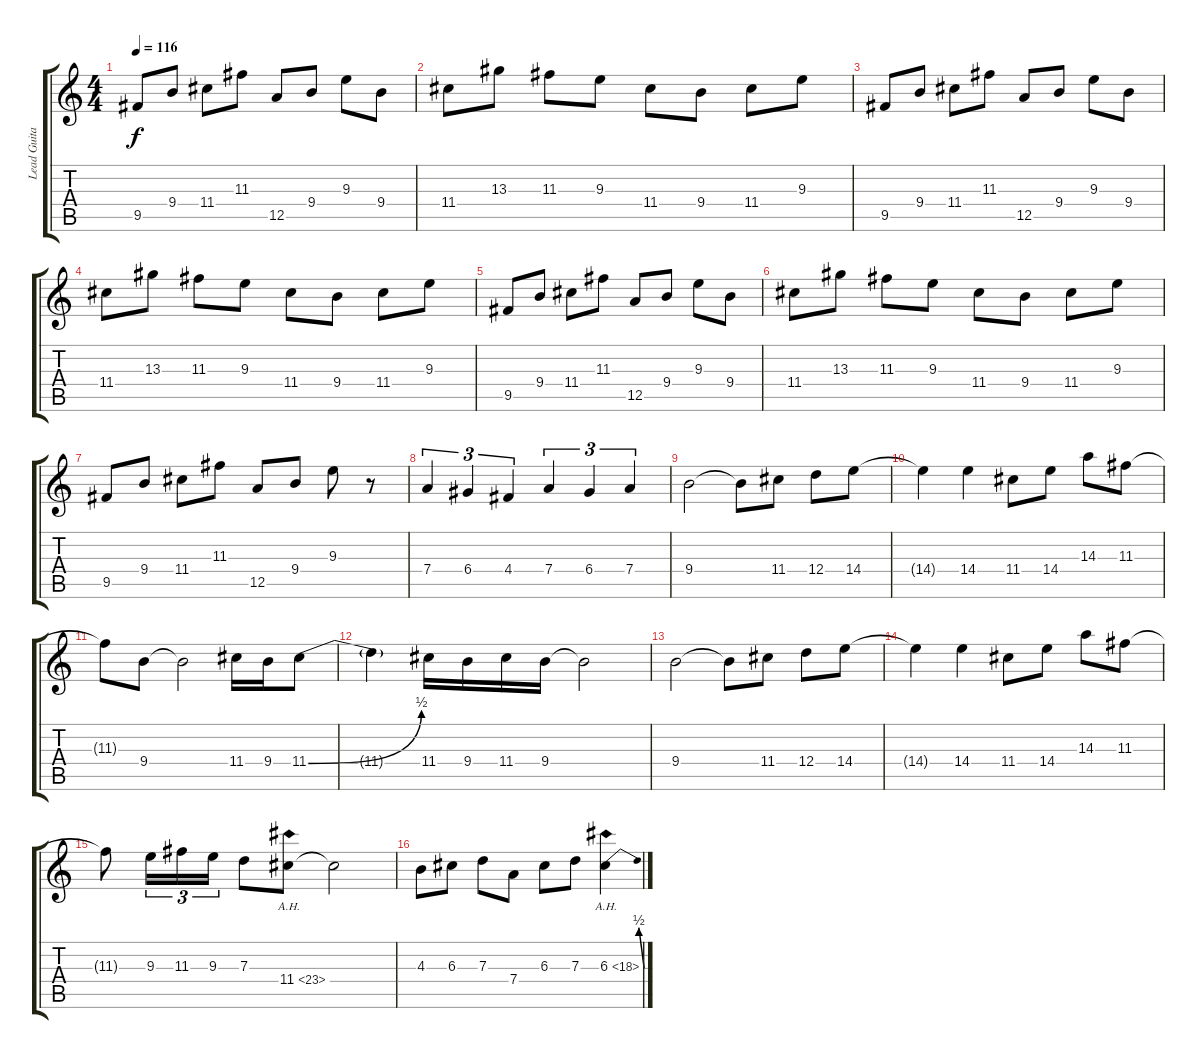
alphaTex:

\track ("Lead Guitar (P.Rondat)" "Lead Guita") {instrument overdrivenguitar}
\staff {score tabs}
\tuning (E4 B3 G3 D3 A2 E2) {hide}
\ts (4 4)
\tempo 116
\clef g2
\ks c
9.5.8{dy f} 9.4.8 11.4.8 11.3.8 12.5.8 9.4.8 9.3.8 9.4.8 |
11.4.8 13.3.8 11.3.8 9.3.8 11.4.8 9.4.8 11.4.8 9.3.8 |
9.5.8 9.4.8 11.4.8 11.3.8 12.5.8 9.4.8 9.3.8 9.4.8 |
11.4.8 13.3.8 11.3.8 9.3.8 11.4.8 9.4.8 11.4.8 9.3.8 |
9.5.8 9.4.8 11.4.8 11.3.8 12.5.8 9.4.8 9.3.8 9.4.8 |
11.4.8 13.3.8 11.3.8 9.3.8 11.4.8 9.4.8 11.4.8 9.3.8 |
9.5.8 9.4.8 11.4.8 11.3.8 12.5.8 9.4.8 9.3.8 r.8 |
7.4.4{tu (3 2)} 6.4.4{tu (3 2)} 4.4.4{tu (3 2)} 7.4.4{tu (3 2)} 6.4.4{tu (3 2)} 7.4.4{tu (3 2)} |
9.4.2 9.4{t}.8 11.4.8 12.4.8 14.4.8 |
14.4{t}.4 14.4.4 11.4.8 14.4.8 14.3.8 11.3.8 |
11.3{t}.8 9.4.8 9.4{t}.2 11.4.16 9.4.16 11.4{be (bend 0 0 60 2)}.8 |
11.4{t}.4 11.4.16 9.4.16 11.4.16 9.4.16 9.4{t}.2 |
9.4.2 9.4{t}.8 11.4.8 12.4.8 14.4.8 |
14.4{t}.4 14.4.4 11.4.8 14.4.8 14.3.8 11.3.8 |
11.3{t}.8 9.3.16{tu (3 2)} 11.3.16{tu (3 2)} 9.3.16{tu (3 2)} 7.3.8 11.4{ah 12}.8 11.4{t}.2 |
4.3.8 6.3.8 7.3.8 7.4.8 6.3.8 7.3.8 6.3{be (bend 0 0 60 2) ah 12}.4
